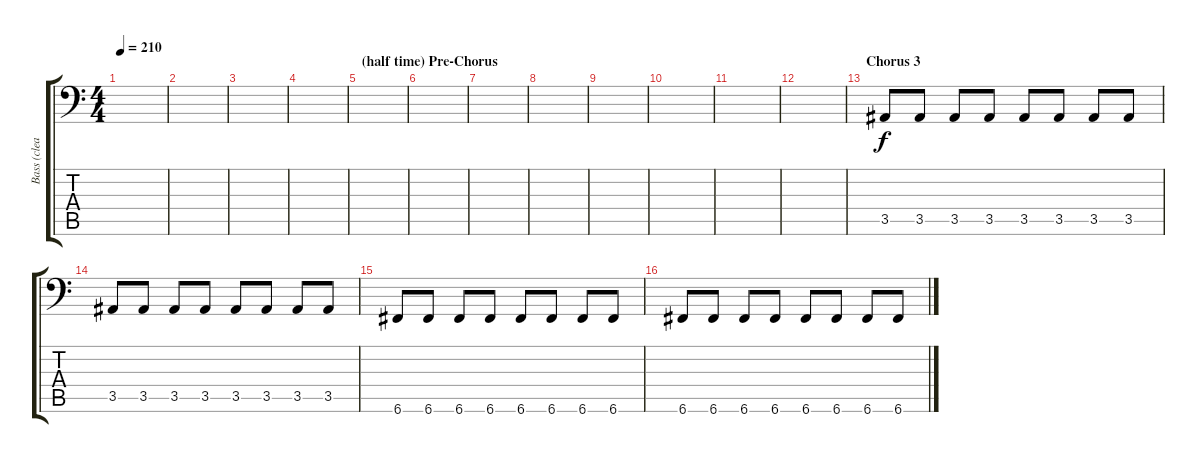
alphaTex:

\track ("Bass (clean)" "Bass (clea") {instrument electricbasspick}
\staff {score tabs}
\tuning (D3 A2 F2 C2 G1 C1) {hide}
\ts (4 4)
\tempo 210
\clef f4
\ks c
|
|
|
|
\section ("" "(half time) Pre-Chorus")
|
|
|
|
|
|
|
|
\section ("" "Chorus 3")
3.5.8 3.5.8 3.5.8 3.5.8 3.5.8 3.5.8 3.5.8 3.5.8 |
3.5.8 3.5.8 3.5.8 3.5.8 3.5.8 3.5.8 3.5.8 3.5.8 |
6.6.8 6.6.8 6.6.8 6.6.8 6.6.8 6.6.8 6.6.8 6.6.8 |
6.6.8 6.6.8 6.6.8 6.6.8 6.6.8 6.6.8 6.6.8 6.6.8
